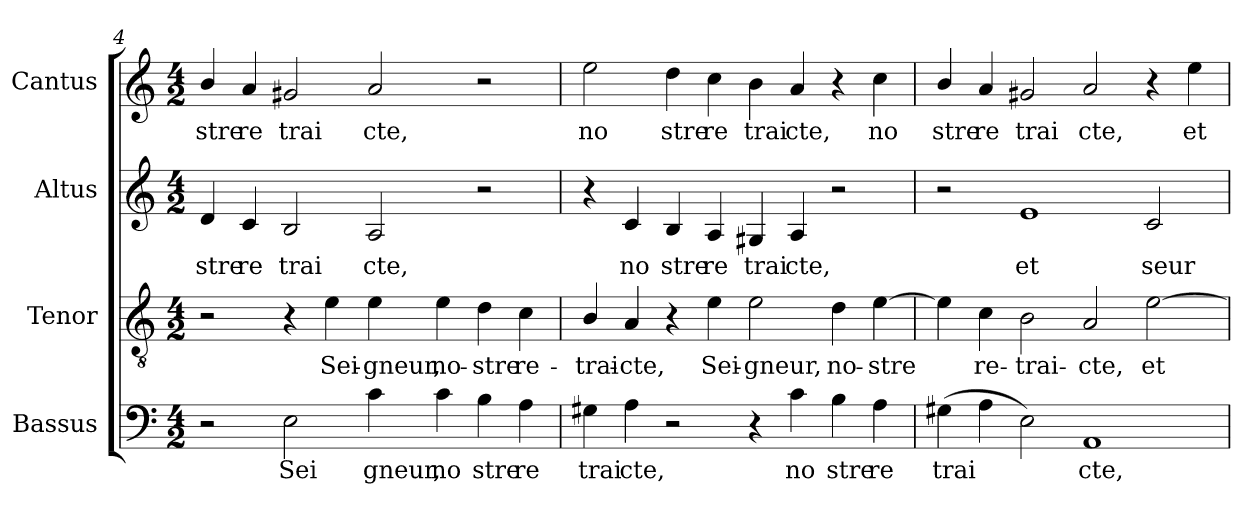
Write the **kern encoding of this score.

**kern	**text	**kern	**text	**kern	**text	**kern	**text
*part4	*part4	*part3	*part3	*part2	*part2	*part1	*part1
*staff4	*staff4	*staff3	*staff3	*staff2	*staff2	*staff1	*staff1
*I"Bassus	*	*I"Tenor	*	*I"Altus	*	*I"Cantus	*
!!LO:LB:g=z
*clefF4	*	*clefGv2	*	*clefG2	*	*clefG2	*
*M4/2	*	*M4/2	*	*M4/2	*	*M4/2	*
=4	=4	=4	=4	=4	=4	=4	=4
!	!	!	!	!	!LO:LY:b:cj	!	!LO:LY:b:cj
2r	.	2r	.	4d/	-stre	4b/	stre
!	!	!	!	!	!LO:LY:b:cj	!	!LO:LY:b:cj
.	.	.	.	4c/	re	4a/	re
!	!LO:LY:b:cj	!	!	!	!LO:LY:b:cj	!	!LO:LY:b:cj
2E\	Sei	4r	.	2B/	trai	2g#X/	trai
!	!	!	!LO:LY:b:cj	!	!	!	!
.	.	4e\	Sei-	.	.	.	.
!	!LO:LY:b:cj	!	!LO:LY:b:cj	!	!LO:LY:b:cj	!	!LO:LY:b:cj
4c\	gneur,	4e\	-gneur,	2A/	cte,	2a/	cte,
!	!LO:LY:b:cj	!	!LO:LY:b:cj	!	!	!	!
4c\	no	4e\	no-	.	.	.	.
!	!LO:LY:b:cj	!	!LO:LY:b:cj	!	!	!	!
4B\	stre	4d\	-stre	2r	.	2r	.
!	!LO:LY:b:cj	!	!LO:LY:b:cj	!	!	!	!
4A\	re	4c\	re-	.	.	.	.
=5	=5	=5	=5	=5	=5	=5	=5
!	!LO:LY:b:cj	!	!LO:LY:b:cj	!	!	!	!LO:LY:b:cj
4G#X\	trai	4B/	-trai-	4r	.	2ee\	no
!	!LO:LY:b:cj	!	!LO:LY:b:cj	!	!LO:LY:b:cj	!	!
4A\	cte,	4A/	-cte,	4c/	no	.	.
!	!	!	!	!	!LO:LY:b:cj	!	!LO:LY:b:cj
2r	.	4r	.	4B/	stre	4dd\	stre
!	!	!	!LO:LY:b:cj	!	!LO:LY:b:cj	!	!LO:LY:b:cj
.	.	4e\	Sei-	4A/	re	4cc\	re
!	!	!	!LO:LY:b:cj	!	!LO:LY:b:cj	!	!LO:LY:b:cj
4r	.	2e\	-gneur,	4G#X/	trai	4b\	trai
!	!LO:LY:b:cj	!	!	!	!LO:LY:b:cj	!	!LO:LY:b:cj
4c\	no	.	.	4A/	cte,	4a/	cte,
!	!LO:LY:b:cj	!	!LO:LY:b:cj	!	!	!	!
4B\	stre	4d\	no-	2r	.	4r	.
!	!LO:LY:b:cj	!	!LO:LY:b	!	!	!	!LO:LY:b:cj
4A\	re	[>4e\	-stre	.	.	4cc\	no
=6	=6	=6	=6	=6	=6	=6	=6
!	!LO:LY:b	!	!	!	!	!	!LO:LY:b:cj
(>4G#X\	trai	4e\]	.	2r	.	4b/	stre
!	!	!	!LO:LY:b:cj	!	!	!	!LO:LY:b:cj
4A\	.	4c\	re-	.	.	4a/	re
!	!	!	!LO:LY:b:cj	!	!LO:LY:b:cj	!	!LO:LY:b:cj
2E\)	.	2B\	-trai-	1e	et	2g#X/	trai
!	!LO:LY:b:cj	!	!LO:LY:b:cj	!	!	!	!LO:LY:b:cj
1AA	cte,	2A/	-cte,	.	.	2a/	cte,
!	!	!	!LO:LY:b:cj	!	!LO:LY:b:cj	!	!
.	.	[>2e\	et	2c/	seur	4r	.
!	!	!	!	!	!	!	!LO:LY:b:cj
.	.	.	.	.	.	4ee\	et
=	=	=	=	=	=	=	=
*-	*-	*-	*-	*-	*-	*-	*-
